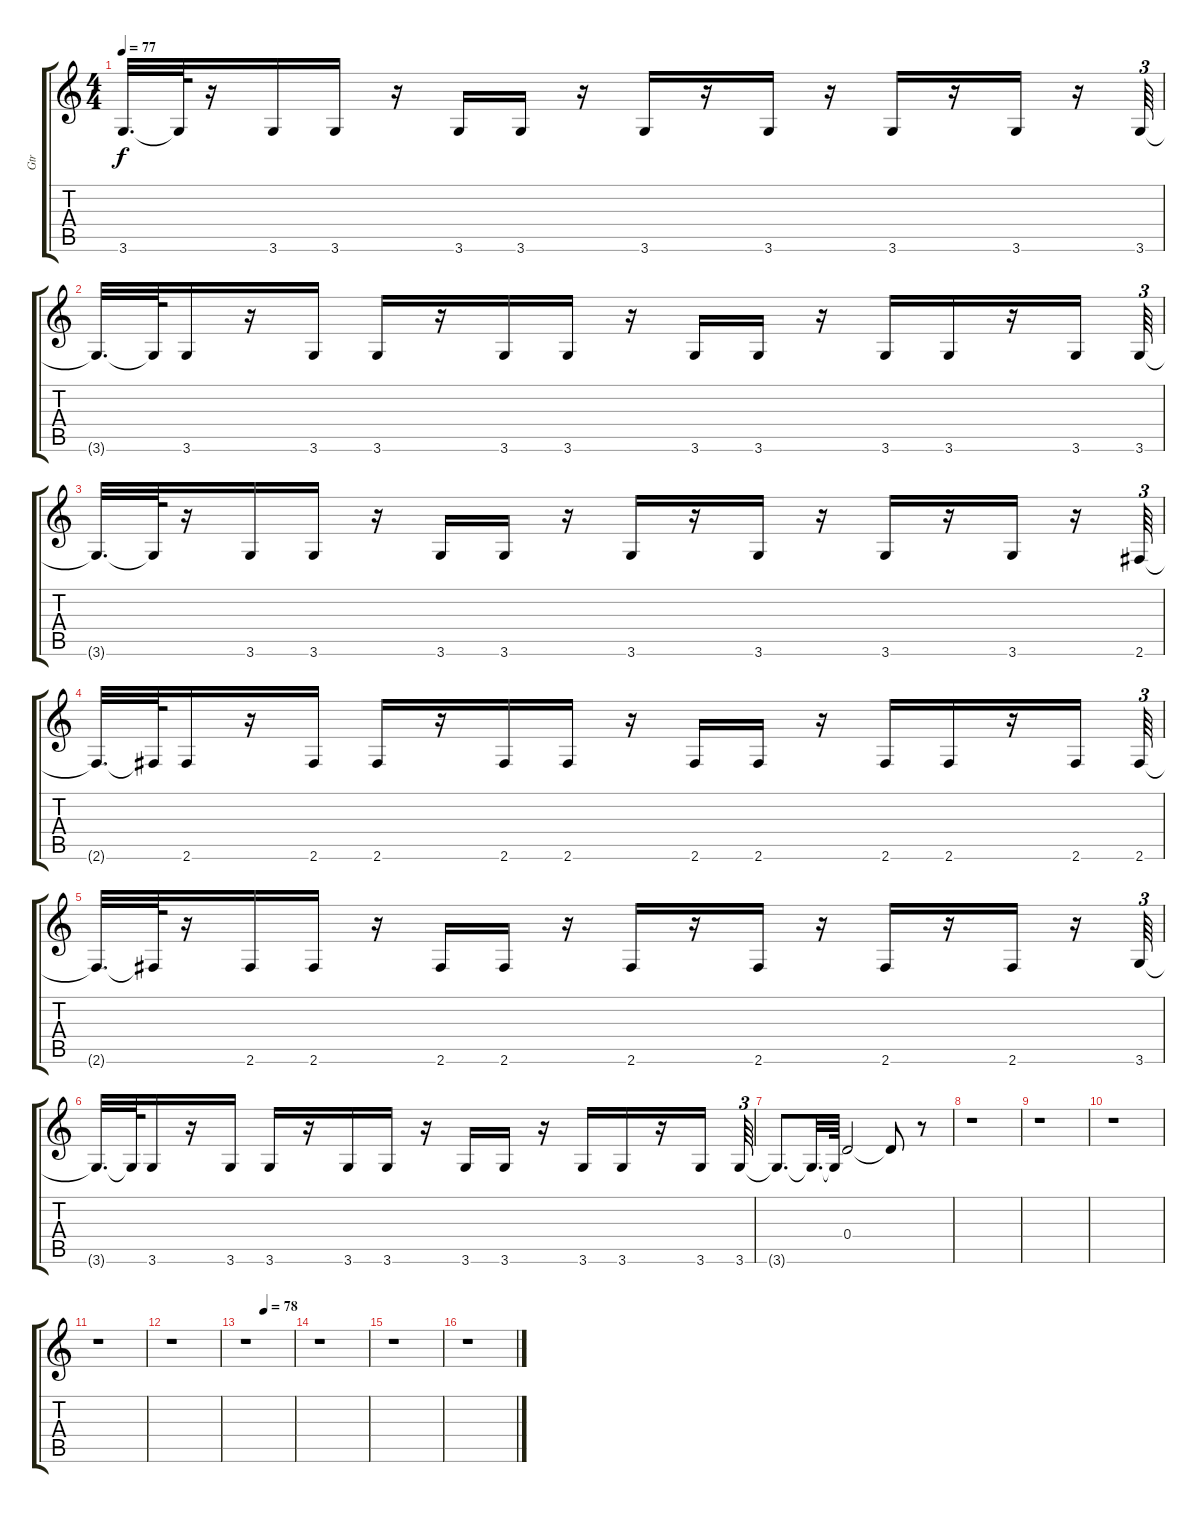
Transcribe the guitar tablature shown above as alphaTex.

\track ("Gtr" "Gtr") {instrument electricguitarjazz}
\staff {score tabs}
\tuning (E4 B3 G3 D3 A2 E2) {hide}
\ts (4 4)
\tempo 77
\clef g2
\ks c
3.6{t}.32{d dy f} 3.6{t}.64 r.16 3.6.16 3.6.16 r.16 3.6.16 3.6.16 r.16 3.6.16 r.16 3.6.16 r.16 3.6.16 r.16 3.6.16 r.16 3.6.64{tu (3 2)} |
3.6{t}.32{d} 3.6{t}.64 3.6.16 r.16 3.6.16 3.6.16 r.16 3.6.16 3.6.16 r.16 3.6.16 3.6.16 r.16 3.6.16 3.6.16 r.16 3.6.16 3.6.64{tu (3 2)} |
3.6{t}.32{d} 3.6{t}.64 r.16 3.6.16 3.6.16 r.16 3.6.16 3.6.16 r.16 3.6.16 r.16 3.6.16 r.16 3.6.16 r.16 3.6.16 r.16 2.6.64{tu (3 2)} |
2.6{t}.32{d} 2.6{t}.64 2.6.16 r.16 2.6.16 2.6.16 r.16 2.6.16 2.6.16 r.16 2.6.16 2.6.16 r.16 2.6.16 2.6.16 r.16 2.6.16 2.6.64{tu (3 2)} |
2.6{t}.32{d} 2.6{t}.64 r.16 2.6.16 2.6.16 r.16 2.6.16 2.6.16 r.16 2.6.16 r.16 2.6.16 r.16 2.6.16 r.16 2.6.16 r.16 3.6.64{tu (3 2)} |
3.6{t}.32{d} 3.6{t}.64 3.6.16 r.16 3.6.16 3.6.16 r.16 3.6.16 3.6.16 r.16 3.6.16 3.6.16 r.16 3.6.16 3.6.16 r.16 3.6.16 3.6.64{tu (3 2)} |
3.6{t}.8{d} 3.6{t}.32{d} 3.6{t}.64 0.4.2 0.4{t}.8 r.8 |
r.1 |
r.1 |
r.1 |
r.1 |
r.1 |
\tempo (78 0.390625)
r.1 |
r.1 |
r.1 |
r.1
